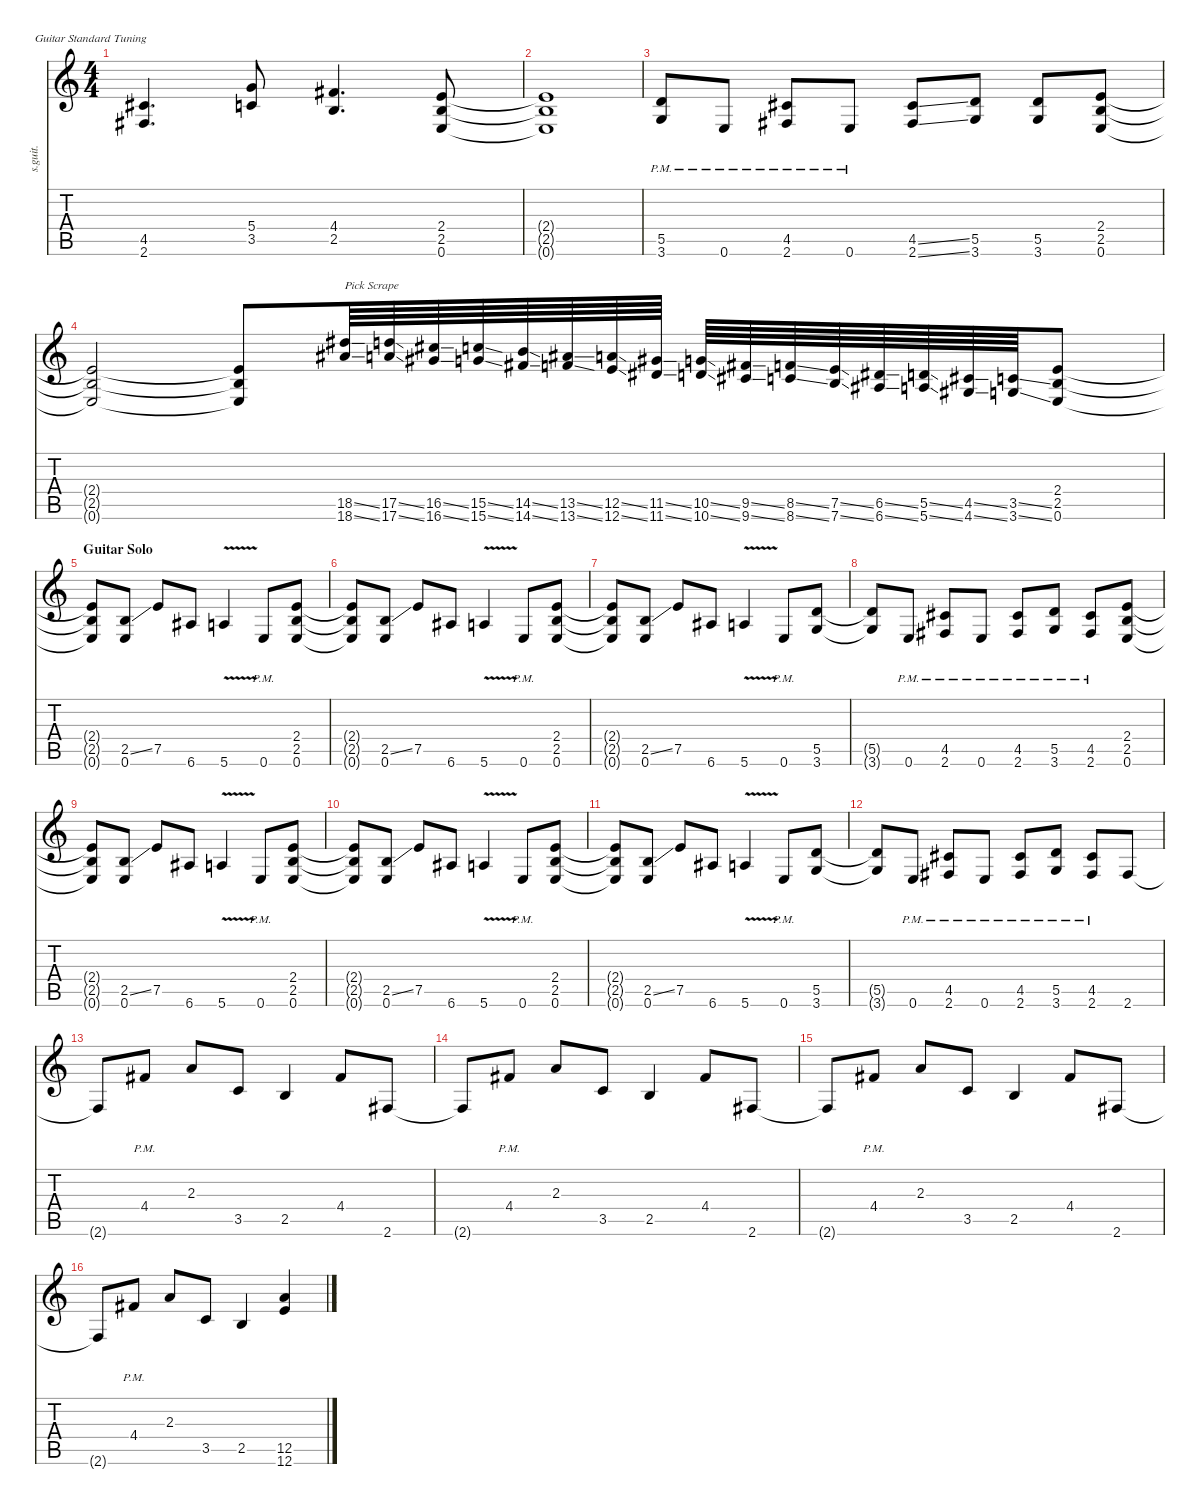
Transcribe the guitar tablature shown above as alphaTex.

\defaultSystemsLayout 4
\hideDynamics
\bracketExtendMode nobrackets
\track ("James Hetfield (Rhythm)" "s.guit.") {instrument distortionguitar}
\staff {score tabs}
\tuning (E4 B3 G3 D3 A2 E2)
\ts (4 4)
\tempo (124 hide)
\clef g2
\ks c
(4.5{acc #} 2.6{acc #}).4{d lyrics (0 "") lyrics (1 "") lyrics (2 "") lyrics (3 "") lyrics (4 "") dy f} (5.4 3.5).8{lyrics (0 "") lyrics (1 "") lyrics (2 "") lyrics (3 "") lyrics (4 "")} (4.4{acc #} 2.5).4{d lyrics (0 "") lyrics (1 "") lyrics (2 "") lyrics (3 "") lyrics (4 "")} (2.4 2.5 0.6).8{lyrics (0 "") lyrics (1 "") lyrics (2 "") lyrics (3 "") lyrics (4 "")} |
(2.4{t} 2.5{t} 0.6{t}).1{lyrics (0 "") lyrics (1 "") lyrics (2 "") lyrics (3 "") lyrics (4 "")} |
(5.5{pm} 3.6{pm}).8{lyrics (0 "") lyrics (1 "") lyrics (2 "") lyrics (3 "") lyrics (4 "")} 0.6{pm}.8{lyrics (0 "") lyrics (1 "") lyrics (2 "") lyrics (3 "") lyrics (4 "")} (4.5{pm acc #} 2.6{pm acc #}).8{lyrics (0 "") lyrics (1 "") lyrics (2 "") lyrics (3 "") lyrics (4 "")} 0.6{pm}.8{lyrics (0 "") lyrics (1 "") lyrics (2 "") lyrics (3 "") lyrics (4 "")} (4.5{ss acc #} 2.6{ss acc #}).8{lyrics (0 "") lyrics (1 "") lyrics (2 "") lyrics (3 "") lyrics (4 "")} (5.5 3.6).8{lyrics (0 "") lyrics (1 "") lyrics (2 "") lyrics (3 "") lyrics (4 "")} (5.5 3.6).8{lyrics (0 "") lyrics (1 "") lyrics (2 "") lyrics (3 "") lyrics (4 "")} (2.4 2.5 0.6).8{lyrics (0 "") lyrics (1 "") lyrics (2 "") lyrics (3 "") lyrics (4 "")} |
(2.4{t} 2.5{t} 0.6{t}).2{lyrics (0 "") lyrics (1 "") lyrics (2 "") lyrics (3 "") lyrics (4 "")} (2.4{t} 2.5{t} 0.6{t}).8{lyrics (0 "") lyrics (1 "") lyrics (2 "") lyrics (3 "") lyrics (4 "")} (18.5{ss acc #} 18.6{ss acc #}).64{txt "Pick Scrape" lyrics (0 "") lyrics (1 "") lyrics (2 "") lyrics (3 "") lyrics (4 "")} (17.5{ss} 17.6{ss}).64{lyrics (0 "") lyrics (1 "") lyrics (2 "") lyrics (3 "") lyrics (4 "")} (16.5{ss acc #} 16.6{ss acc #}).64{lyrics (0 "") lyrics (1 "") lyrics (2 "") lyrics (3 "") lyrics (4 "")} (15.5{ss} 15.6{ss}).64{lyrics (0 "") lyrics (1 "") lyrics (2 "") lyrics (3 "") lyrics (4 "")} (14.5{ss} 14.6{ss acc #}).64{lyrics (0 "") lyrics (1 "") lyrics (2 "") lyrics (3 "") lyrics (4 "")} (13.5{ss acc #} 13.6{ss}).64{lyrics (0 "") lyrics (1 "") lyrics (2 "") lyrics (3 "") lyrics (4 "")} (12.5{ss} 12.6{ss}).64{lyrics (0 "") lyrics (1 "") lyrics (2 "") lyrics (3 "") lyrics (4 "")} (11.5{ss acc #} 11.6{ss acc #}).64{lyrics (0 "") lyrics (1 "") lyrics (2 "") lyrics (3 "") lyrics (4 "")} (10.5{ss} 10.6{ss}).64{lyrics (0 "") lyrics (1 "") lyrics (2 "") lyrics (3 "") lyrics (4 "")} (9.5{ss acc #} 9.6{ss acc #}).64{lyrics (0 "") lyrics (1 "") lyrics (2 "") lyrics (3 "") lyrics (4 "")} (8.5{ss} 8.6{ss}).64{lyrics (0 "") lyrics (1 "") lyrics (2 "") lyrics (3 "") lyrics (4 "")} (7.5{ss} 7.6{ss}).64{lyrics (0 "") lyrics (1 "") lyrics (2 "") lyrics (3 "") lyrics (4 "")} (6.5{ss acc #} 6.6{ss acc #}).64{lyrics (0 "") lyrics (1 "") lyrics (2 "") lyrics (3 "") lyrics (4 "")} (5.5{ss} 5.6{ss}).64{lyrics (0 "") lyrics (1 "") lyrics (2 "") lyrics (3 "") lyrics (4 "")} (4.5{ss acc #} 4.6{ss acc #}).64{lyrics (0 "") lyrics (1 "") lyrics (2 "") lyrics (3 "") lyrics (4 "")} (3.5{ss} 3.6{ss}).64{lyrics (0 "") lyrics (1 "") lyrics (2 "") lyrics (3 "") lyrics (4 "")} (2.4 2.5 0.6).8{lyrics (0 "") lyrics (1 "") lyrics (2 "") lyrics (3 "") lyrics (4 "")} |
\section ("" "Guitar Solo")
(2.4{t} 2.5{t} 0.6{t}).8{lyrics (0 "") lyrics (1 "") lyrics (2 "") lyrics (3 "") lyrics (4 "")} (2.5{ss} 0.6).8{lyrics (0 "") lyrics (1 "") lyrics (2 "") lyrics (3 "") lyrics (4 "")} 7.5.8{lyrics (0 "") lyrics (1 "") lyrics (2 "") lyrics (3 "") lyrics (4 "")} 6.6{acc #}.8{lyrics (0 "") lyrics (1 "") lyrics (2 "") lyrics (3 "") lyrics (4 "")} 5.6{v}.4{lyrics (0 "") lyrics (1 "") lyrics (2 "") lyrics (3 "") lyrics (4 "")} 0.6{pm}.8{lyrics (0 "") lyrics (1 "") lyrics (2 "") lyrics (3 "") lyrics (4 "")} (2.4 2.5 0.6).8{lyrics (0 "") lyrics (1 "") lyrics (2 "") lyrics (3 "") lyrics (4 "")} |
(2.4{t} 2.5{t} 0.6{t}).8{lyrics (0 "") lyrics (1 "") lyrics (2 "") lyrics (3 "") lyrics (4 "")} (2.5{ss} 0.6).8{lyrics (0 "") lyrics (1 "") lyrics (2 "") lyrics (3 "") lyrics (4 "")} 7.5.8{lyrics (0 "") lyrics (1 "") lyrics (2 "") lyrics (3 "") lyrics (4 "")} 6.6{acc #}.8{lyrics (0 "") lyrics (1 "") lyrics (2 "") lyrics (3 "") lyrics (4 "")} 5.6{v}.4{lyrics (0 "") lyrics (1 "") lyrics (2 "") lyrics (3 "") lyrics (4 "")} 0.6{pm}.8{lyrics (0 "") lyrics (1 "") lyrics (2 "") lyrics (3 "") lyrics (4 "")} (2.4 2.5 0.6).8{lyrics (0 "") lyrics (1 "") lyrics (2 "") lyrics (3 "") lyrics (4 "")} |
(2.4{t} 2.5{t} 0.6{t}).8{lyrics (0 "") lyrics (1 "") lyrics (2 "") lyrics (3 "") lyrics (4 "")} (2.5{ss} 0.6).8{lyrics (0 "") lyrics (1 "") lyrics (2 "") lyrics (3 "") lyrics (4 "")} 7.5.8{lyrics (0 "") lyrics (1 "") lyrics (2 "") lyrics (3 "") lyrics (4 "")} 6.6{acc #}.8{lyrics (0 "") lyrics (1 "") lyrics (2 "") lyrics (3 "") lyrics (4 "")} 5.6{v}.4{lyrics (0 "") lyrics (1 "") lyrics (2 "") lyrics (3 "") lyrics (4 "")} 0.6{pm}.8{lyrics (0 "") lyrics (1 "") lyrics (2 "") lyrics (3 "") lyrics (4 "")} (5.5 3.6).8{lyrics (0 "") lyrics (1 "") lyrics (2 "") lyrics (3 "") lyrics (4 "")} |
(5.5{t} 3.6{t}).8{lyrics (0 "") lyrics (1 "") lyrics (2 "") lyrics (3 "") lyrics (4 "")} 0.6{pm}.8{lyrics (0 "") lyrics (1 "") lyrics (2 "") lyrics (3 "") lyrics (4 "")} (4.5{pm acc #} 2.6{pm acc #}).8{lyrics (0 "") lyrics (1 "") lyrics (2 "") lyrics (3 "") lyrics (4 "")} 0.6{pm}.8{lyrics (0 "") lyrics (1 "") lyrics (2 "") lyrics (3 "") lyrics (4 "")} (4.5{pm acc #} 2.6{pm acc #}).8{lyrics (0 "") lyrics (1 "") lyrics (2 "") lyrics (3 "") lyrics (4 "")} (5.5{pm} 3.6{pm}).8{lyrics (0 "") lyrics (1 "") lyrics (2 "") lyrics (3 "") lyrics (4 "")} (4.5{pm acc #} 2.6{pm acc #}).8{lyrics (0 "") lyrics (1 "") lyrics (2 "") lyrics (3 "") lyrics (4 "")} (2.4 2.5 0.6).8{lyrics (0 "") lyrics (1 "") lyrics (2 "") lyrics (3 "") lyrics (4 "")} |
(2.4{t} 2.5{t} 0.6{t}).8{lyrics (0 "") lyrics (1 "") lyrics (2 "") lyrics (3 "") lyrics (4 "")} (2.5{ss} 0.6).8{lyrics (0 "") lyrics (1 "") lyrics (2 "") lyrics (3 "") lyrics (4 "")} 7.5.8{lyrics (0 "") lyrics (1 "") lyrics (2 "") lyrics (3 "") lyrics (4 "")} 6.6{acc #}.8{lyrics (0 "") lyrics (1 "") lyrics (2 "") lyrics (3 "") lyrics (4 "")} 5.6{v}.4{lyrics (0 "") lyrics (1 "") lyrics (2 "") lyrics (3 "") lyrics (4 "")} 0.6{pm}.8{lyrics (0 "") lyrics (1 "") lyrics (2 "") lyrics (3 "") lyrics (4 "")} (2.4 2.5 0.6).8{lyrics (0 "") lyrics (1 "") lyrics (2 "") lyrics (3 "") lyrics (4 "")} |
(2.4{t} 2.5{t} 0.6{t}).8{lyrics (0 "") lyrics (1 "") lyrics (2 "") lyrics (3 "") lyrics (4 "")} (2.5{ss} 0.6).8{lyrics (0 "") lyrics (1 "") lyrics (2 "") lyrics (3 "") lyrics (4 "")} 7.5.8{lyrics (0 "") lyrics (1 "") lyrics (2 "") lyrics (3 "") lyrics (4 "")} 6.6{acc #}.8{lyrics (0 "") lyrics (1 "") lyrics (2 "") lyrics (3 "") lyrics (4 "")} 5.6{v}.4{lyrics (0 "") lyrics (1 "") lyrics (2 "") lyrics (3 "") lyrics (4 "")} 0.6{pm}.8{lyrics (0 "") lyrics (1 "") lyrics (2 "") lyrics (3 "") lyrics (4 "")} (2.4 2.5 0.6).8{lyrics (0 "") lyrics (1 "") lyrics (2 "") lyrics (3 "") lyrics (4 "")} |
(2.4{t} 2.5{t} 0.6{t}).8{lyrics (0 "") lyrics (1 "") lyrics (2 "") lyrics (3 "") lyrics (4 "")} (2.5{ss} 0.6).8{lyrics (0 "") lyrics (1 "") lyrics (2 "") lyrics (3 "") lyrics (4 "")} 7.5.8{lyrics (0 "") lyrics (1 "") lyrics (2 "") lyrics (3 "") lyrics (4 "")} 6.6{acc #}.8{lyrics (0 "") lyrics (1 "") lyrics (2 "") lyrics (3 "") lyrics (4 "")} 5.6{v}.4{lyrics (0 "") lyrics (1 "") lyrics (2 "") lyrics (3 "") lyrics (4 "")} 0.6{pm}.8{lyrics (0 "") lyrics (1 "") lyrics (2 "") lyrics (3 "") lyrics (4 "")} (5.5 3.6).8{lyrics (0 "") lyrics (1 "") lyrics (2 "") lyrics (3 "") lyrics (4 "")} |
(5.5{t} 3.6{t}).8{lyrics (0 "") lyrics (1 "") lyrics (2 "") lyrics (3 "") lyrics (4 "")} 0.6{pm}.8{lyrics (0 "") lyrics (1 "") lyrics (2 "") lyrics (3 "") lyrics (4 "")} (4.5{pm acc #} 2.6{pm acc #}).8{lyrics (0 "") lyrics (1 "") lyrics (2 "") lyrics (3 "") lyrics (4 "")} 0.6{pm}.8{lyrics (0 "") lyrics (1 "") lyrics (2 "") lyrics (3 "") lyrics (4 "")} (4.5{pm acc #} 2.6{pm acc #}).8{lyrics (0 "") lyrics (1 "") lyrics (2 "") lyrics (3 "") lyrics (4 "")} (5.5{pm} 3.6{pm}).8{lyrics (0 "") lyrics (1 "") lyrics (2 "") lyrics (3 "") lyrics (4 "")} (4.5{pm acc #} 2.6{pm acc #}).8{lyrics (0 "") lyrics (1 "") lyrics (2 "") lyrics (3 "") lyrics (4 "")} 2.6{acc #}.8{lyrics (0 "") lyrics (1 "") lyrics (2 "") lyrics (3 "") lyrics (4 "")} |
2.6{t acc #}.8{lyrics (0 "") lyrics (1 "") lyrics (2 "") lyrics (3 "") lyrics (4 "")} 4.4{pm acc #}.8{lyrics (0 "") lyrics (1 "") lyrics (2 "") lyrics (3 "") lyrics (4 "")} 2.3.8{lyrics (0 "") lyrics (1 "") lyrics (2 "") lyrics (3 "") lyrics (4 "")} 3.5.8{lyrics (0 "") lyrics (1 "") lyrics (2 "") lyrics (3 "") lyrics (4 "")} 2.5.4{lyrics (0 "") lyrics (1 "") lyrics (2 "") lyrics (3 "") lyrics (4 "")} 4.4{acc #}.8{lyrics (0 "") lyrics (1 "") lyrics (2 "") lyrics (3 "") lyrics (4 "")} 2.6{acc #}.8{lyrics (0 "") lyrics (1 "") lyrics (2 "") lyrics (3 "") lyrics (4 "")} |
2.6{t acc #}.8{lyrics (0 "") lyrics (1 "") lyrics (2 "") lyrics (3 "") lyrics (4 "")} 4.4{pm acc #}.8{lyrics (0 "") lyrics (1 "") lyrics (2 "") lyrics (3 "") lyrics (4 "")} 2.3.8{lyrics (0 "") lyrics (1 "") lyrics (2 "") lyrics (3 "") lyrics (4 "")} 3.5.8{lyrics (0 "") lyrics (1 "") lyrics (2 "") lyrics (3 "") lyrics (4 "")} 2.5.4{lyrics (0 "") lyrics (1 "") lyrics (2 "") lyrics (3 "") lyrics (4 "")} 4.4{acc #}.8{lyrics (0 "") lyrics (1 "") lyrics (2 "") lyrics (3 "") lyrics (4 "")} 2.6{acc #}.8{lyrics (0 "") lyrics (1 "") lyrics (2 "") lyrics (3 "") lyrics (4 "")} |
2.6{t acc #}.8{lyrics (0 "") lyrics (1 "") lyrics (2 "") lyrics (3 "") lyrics (4 "")} 4.4{pm acc #}.8{lyrics (0 "") lyrics (1 "") lyrics (2 "") lyrics (3 "") lyrics (4 "")} 2.3.8{lyrics (0 "") lyrics (1 "") lyrics (2 "") lyrics (3 "") lyrics (4 "")} 3.5.8{lyrics (0 "") lyrics (1 "") lyrics (2 "") lyrics (3 "") lyrics (4 "")} 2.5.4{lyrics (0 "") lyrics (1 "") lyrics (2 "") lyrics (3 "") lyrics (4 "")} 4.4{acc #}.8{lyrics (0 "") lyrics (1 "") lyrics (2 "") lyrics (3 "") lyrics (4 "")} 2.6{acc #}.8{lyrics (0 "") lyrics (1 "") lyrics (2 "") lyrics (3 "") lyrics (4 "")} |
2.6{t acc #}.8{lyrics (0 "") lyrics (1 "") lyrics (2 "") lyrics (3 "") lyrics (4 "")} 4.4{pm acc #}.8{lyrics (0 "") lyrics (1 "") lyrics (2 "") lyrics (3 "") lyrics (4 "")} 2.3.8{lyrics (0 "") lyrics (1 "") lyrics (2 "") lyrics (3 "") lyrics (4 "")} 3.5.8{lyrics (0 "") lyrics (1 "") lyrics (2 "") lyrics (3 "") lyrics (4 "")} 2.5.4{lyrics (0 "") lyrics (1 "") lyrics (2 "") lyrics (3 "") lyrics (4 "")} (12.5{ss} 12.6{ss}).4{lyrics (0 "") lyrics (1 "") lyrics (2 "") lyrics (3 "") lyrics (4 "")}
